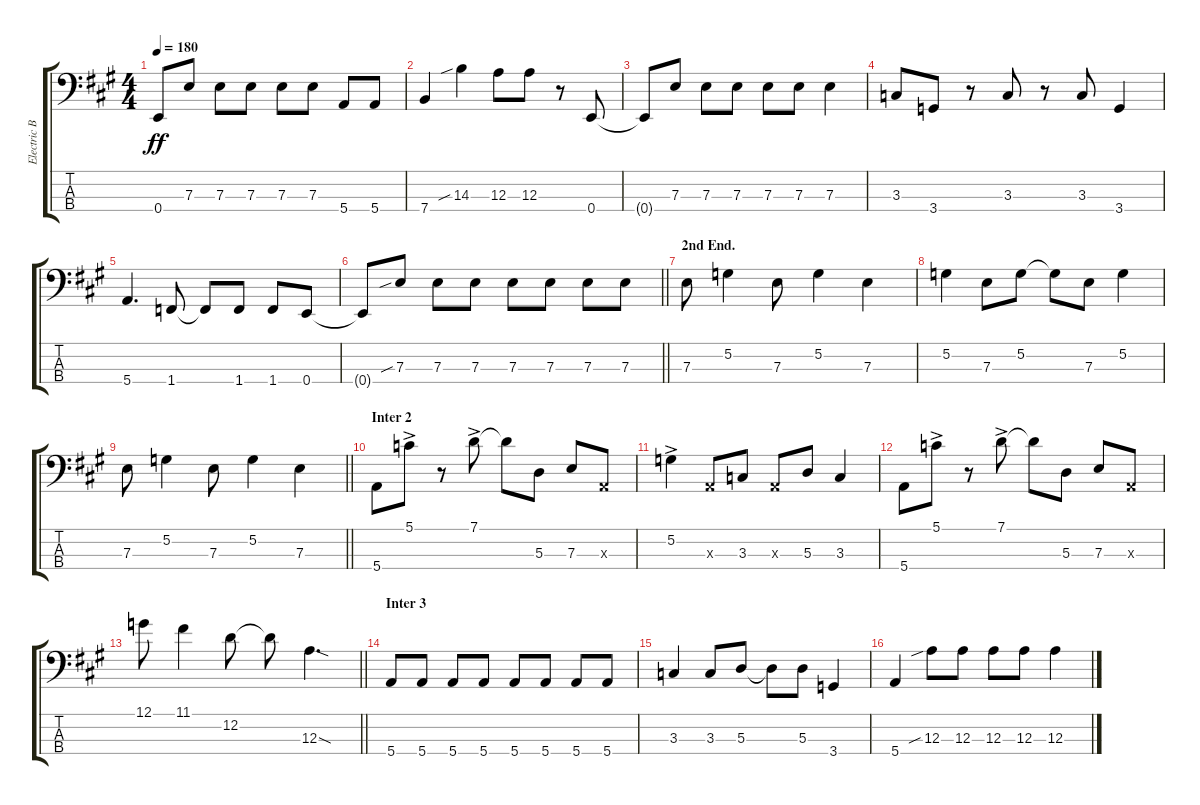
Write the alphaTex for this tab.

\track ("Electric Bass" "Electric B") {instrument electricbassfinger}
\staff {score tabs}
\tuning (G2 D2 A1 E1) {hide}
\ts (4 4)
\tempo 180
\clef f4
\ks a
0.4{t}.8{dy ff} 7.3.8 7.3.8 7.3.8 7.3.8 7.3.8 5.4.8 5.4.8 |
7.4.4 14.3{sib}.4 12.3.8 12.3.8 r.8 0.4.8 |
0.4{t}.8 7.3.8 7.3.8 7.3.8 7.3.8 7.3.8 7.3.4 |
3.3.8 3.4.8 r.8 3.3.8 r.8 3.3.8 3.4.4 |
5.4.4{d} 1.4.8 1.4{t}.8 1.4.8 1.4.8 0.4.8 |
\barLineRight lightlight
0.4{t}.8 7.3{sib}.8 7.3.8 7.3.8 7.3.8 7.3.8 7.3.8 7.3.8 |
\section ("" "2nd End.")
7.3.8 5.2.4 7.3.8 5.2.4 7.3.4 |
5.2.4 7.3.8 5.2.8 5.2{t}.8 7.3.8 5.2.4 |
\barLineRight lightlight
7.3.8 5.2.4 7.3.8 5.2.4 7.3.4 |
\section ("" "Inter 2")
5.4.8 5.1{ac}.8 r.8 7.1{ac}.8 7.1{t}.8 5.3.8 7.3.8 0.3{x}.8 |
5.2{ac}.4 0.3{x}.8 3.3.8 0.3{x}.8 5.3.8 3.3.4 |
5.4.8 5.1{ac}.8 r.8 7.1{ac}.8 7.1{t}.8 5.3.8 7.3.8 0.3{x}.8 |
\barLineRight lightlight
12.1.8 11.1.4 12.2.8 12.2{t}.8 12.3{sod}.4{d} |
\section ("" "Inter 3")
5.4.8 5.4.8 5.4.8 5.4.8 5.4.8 5.4.8 5.4.8 5.4.8 |
3.3.4 3.3.8 5.3.8 5.3{t}.8 5.3.8 3.4.4 |
5.4.4 12.3{sib}.8 12.3.8 12.3.8 12.3.8 12.3.4
